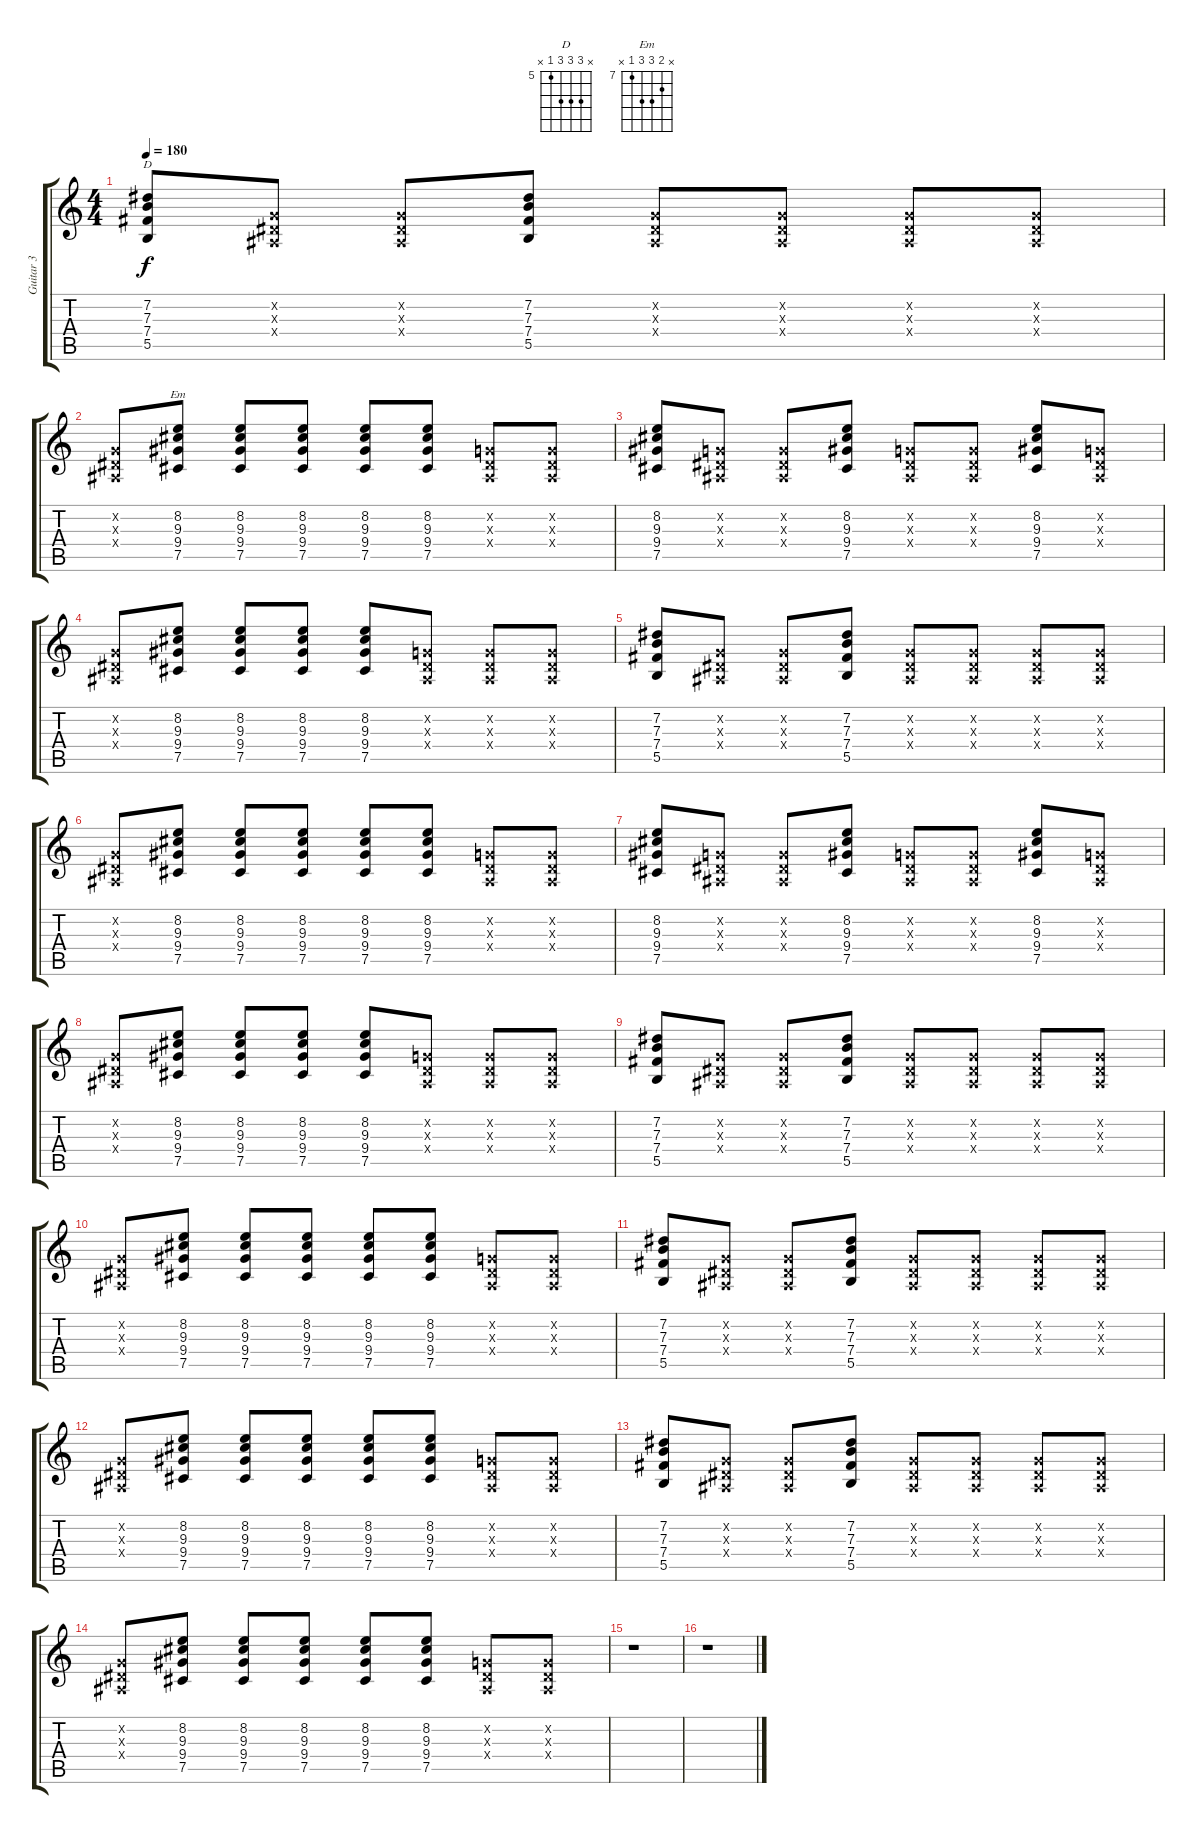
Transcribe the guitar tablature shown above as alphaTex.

\track ("Guitar 3" "Guitar 3") {instrument acousticguitarsteel}
\staff {score tabs}
\tuning (Db4 Ab3 E3 B2 Gb2 Db2) {hide}
\chord ("D" x 7 7 7 5 x) {firstfret 5}
\chord ("Em" x 8 9 9 7 x) {firstfret 7}
\ts (4 4)
\tempo 180
\clef g2
\ks c
(7.2 7.3 7.4 5.5).8{ch "D" dy f} (-1.2{x} -1.3{x} -1.4{x}).8 (-1.2{x} -1.3{x} -1.4{x}).8 (7.2 7.3 7.4 5.5).8 (-1.2{x} -1.3{x} -1.4{x}).8 (-1.2{x} -1.3{x} -1.4{x}).8 (-1.2{x} -1.3{x} -1.4{x}).8 (-1.2{x} -1.3{x} -1.4{x}).8 |
(-1.2{x} -1.3{x} -1.4{x}).8 (8.2 9.3 9.4 7.5).8{ch "Em"} (8.2 9.3 9.4 7.5).8 (8.2 9.3 9.4 7.5).8 (8.2 9.3 9.4 7.5).8 (8.2 9.3 9.4 7.5).8 (-1.2{x} -1.3{x} -1.4{x}).8 (-1.2{x} -1.3{x} -1.4{x}).8 |
(8.2 9.3 9.4 7.5).8 (-1.2{x} -1.3{x} -1.4{x}).8 (-1.2{x} -1.3{x} -1.4{x}).8 (8.2 9.3 9.4 7.5).8 (-1.2{x} -1.3{x} -1.4{x}).8 (-1.2{x} -1.3{x} -1.4{x}).8 (8.2 9.3 9.4 7.5).8 (-1.2{x} -1.3{x} -1.4{x}).8 |
(-1.2{x} -1.3{x} -1.4{x}).8 (8.2 9.3 9.4 7.5).8 (8.2 9.3 9.4 7.5).8 (8.2 9.3 9.4 7.5).8 (8.2 9.3 9.4 7.5).8 (-1.2{x} -1.3{x} -1.4{x}).8 (-1.2{x} -1.3{x} -1.4{x}).8 (-1.2{x} -1.3{x} -1.4{x}).8 |
(7.2 7.3 7.4 5.5).8 (-1.2{x} -1.3{x} -1.4{x}).8 (-1.2{x} -1.3{x} -1.4{x}).8 (7.2 7.3 7.4 5.5).8 (-1.2{x} -1.3{x} -1.4{x}).8 (-1.2{x} -1.3{x} -1.4{x}).8 (-1.2{x} -1.3{x} -1.4{x}).8 (-1.2{x} -1.3{x} -1.4{x}).8 |
(-1.2{x} -1.3{x} -1.4{x}).8 (8.2 9.3 9.4 7.5).8 (8.2 9.3 9.4 7.5).8 (8.2 9.3 9.4 7.5).8 (8.2 9.3 9.4 7.5).8 (8.2 9.3 9.4 7.5).8 (-1.2{x} -1.3{x} -1.4{x}).8 (-1.2{x} -1.3{x} -1.4{x}).8 |
(8.2 9.3 9.4 7.5).8 (-1.2{x} -1.3{x} -1.4{x}).8 (-1.2{x} -1.3{x} -1.4{x}).8 (8.2 9.3 9.4 7.5).8 (-1.2{x} -1.3{x} -1.4{x}).8 (-1.2{x} -1.3{x} -1.4{x}).8 (8.2 9.3 9.4 7.5).8 (-1.2{x} -1.3{x} -1.4{x}).8 |
(-1.2{x} -1.3{x} -1.4{x}).8 (8.2 9.3 9.4 7.5).8 (8.2 9.3 9.4 7.5).8 (8.2 9.3 9.4 7.5).8 (8.2 9.3 9.4 7.5).8 (-1.2{x} -1.3{x} -1.4{x}).8 (-1.2{x} -1.3{x} -1.4{x}).8 (-1.2{x} -1.3{x} -1.4{x}).8 |
(7.2 7.3 7.4 5.5).8 (-1.2{x} -1.3{x} -1.4{x}).8 (-1.2{x} -1.3{x} -1.4{x}).8 (7.2 7.3 7.4 5.5).8 (-1.2{x} -1.3{x} -1.4{x}).8 (-1.2{x} -1.3{x} -1.4{x}).8 (-1.2{x} -1.3{x} -1.4{x}).8 (-1.2{x} -1.3{x} -1.4{x}).8 |
(-1.2{x} -1.3{x} -1.4{x}).8 (8.2 9.3 9.4 7.5).8 (8.2 9.3 9.4 7.5).8 (8.2 9.3 9.4 7.5).8 (8.2 9.3 9.4 7.5).8 (8.2 9.3 9.4 7.5).8 (-1.2{x} -1.3{x} -1.4{x}).8 (-1.2{x} -1.3{x} -1.4{x}).8 |
(7.2 7.3 7.4 5.5).8 (-1.2{x} -1.3{x} -1.4{x}).8 (-1.2{x} -1.3{x} -1.4{x}).8 (7.2 7.3 7.4 5.5).8 (-1.2{x} -1.3{x} -1.4{x}).8 (-1.2{x} -1.3{x} -1.4{x}).8 (-1.2{x} -1.3{x} -1.4{x}).8 (-1.2{x} -1.3{x} -1.4{x}).8 |
(-1.2{x} -1.3{x} -1.4{x}).8 (8.2 9.3 9.4 7.5).8 (8.2 9.3 9.4 7.5).8 (8.2 9.3 9.4 7.5).8 (8.2 9.3 9.4 7.5).8 (8.2 9.3 9.4 7.5).8 (-1.2{x} -1.3{x} -1.4{x}).8 (-1.2{x} -1.3{x} -1.4{x}).8 |
(7.2 7.3 7.4 5.5).8 (-1.2{x} -1.3{x} -1.4{x}).8 (-1.2{x} -1.3{x} -1.4{x}).8 (7.2 7.3 7.4 5.5).8 (-1.2{x} -1.3{x} -1.4{x}).8 (-1.2{x} -1.3{x} -1.4{x}).8 (-1.2{x} -1.3{x} -1.4{x}).8 (-1.2{x} -1.3{x} -1.4{x}).8 |
(-1.2{x} -1.3{x} -1.4{x}).8 (8.2 9.3 9.4 7.5).8 (8.2 9.3 9.4 7.5).8 (8.2 9.3 9.4 7.5).8 (8.2 9.3 9.4 7.5).8 (8.2 9.3 9.4 7.5).8 (-1.2{x} -1.3{x} -1.4{x}).8 (-1.2{x} -1.3{x} -1.4{x}).8 |
r.1 |
r.1
